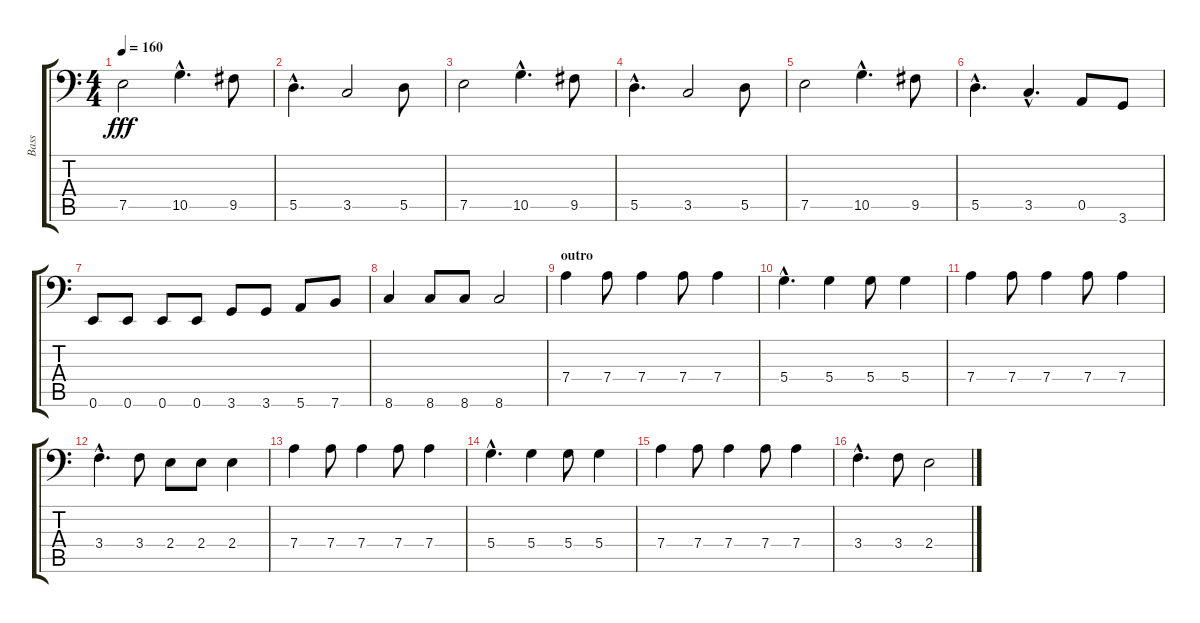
\track ("Bass" "Bass") {instrument electricbassfinger}
\staff {score tabs}
\tuning (E3 B2 G2 D2 A1 E1) {hide}
\ts (4 4)
\tempo 160
\clef f4
\ks c
7.5.2{dy fff} 10.5{hac}.4{d} 9.5.8 |
5.5{hac}.4{d} 3.5.2 5.5.8 |
7.5.2 10.5{hac}.4{d} 9.5.8 |
5.5{hac}.4{d} 3.5.2 5.5.8 |
7.5.2 10.5{hac}.4{d} 9.5.8 |
5.5{hac}.4{d} 3.5{hac}.4{d} 0.5.8 3.6.8 |
0.6.8 0.6.8 0.6.8 0.6.8 3.6.8 3.6.8 5.6.8 7.6.8 |
8.6.4 8.6.8 8.6.8 8.6.2 |
\section ("" "outro")
7.4.4 7.4.8 7.4.4 7.4.8 7.4.4 |
5.4{hac}.4{d} 5.4.4 5.4.8 5.4.4 |
7.4.4 7.4.8 7.4.4 7.4.8 7.4.4 |
3.4{hac}.4{d} 3.4.8 2.4.8 2.4.8 2.4.4 |
7.4.4 7.4.8 7.4.4 7.4.8 7.4.4 |
5.4{hac}.4{d} 5.4.4 5.4.8 5.4.4 |
7.4.4 7.4.8 7.4.4 7.4.8 7.4.4 |
3.4{hac}.4{d} 3.4.8 2.4.2
